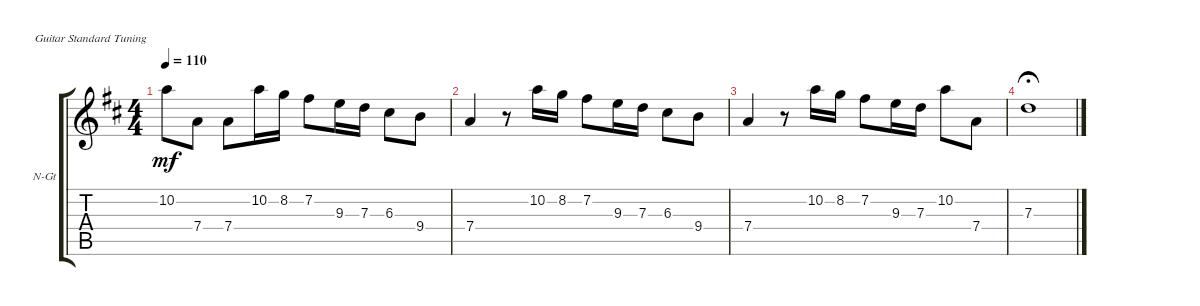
\defaultSystemsLayout 4
\bracketExtendMode groupsimilarinstruments
\firstSystemTrackNameOrientation horizontal
\otherSystemsTrackNameOrientation horizontal
\track ("Flute" "N-Gt") {instrument acousticguitarnylon}
\staff {score tabs}
\tuning (E4 B3 G3 D3 A2 E2)
\ts (4 4)
\tempo 110
\clef g2
\ks d
10.2.8{dy mf} 7.4.8 7.4.8 10.2.16 8.2.16 7.2.8 9.3.16 7.3.16 6.3.8 9.4.8 |
7.4.4 r.8 10.2.16 8.2.16 7.2.8 9.3.16 7.3.16 6.3.8 9.4.8 |
7.4.4 r.8 10.2.16 8.2.16 7.2.8 9.3.16 7.3.16 10.2.8 7.4.8 |
7.3.1{fermata (medium 0.37)}
